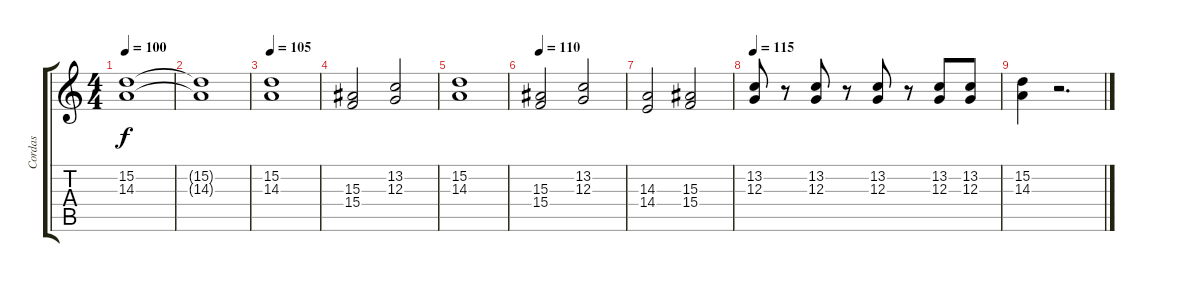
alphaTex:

\track ("Cordas" "Cordas") {instrument stringensemble1}
\staff {score tabs}
\tuning (E4 B3 G3 D3 A2 E2) {hide}
\ts (4 4)
\tempo 100
\clef g2
\ks c
(15.2{t} 14.3{t}).1{dy f} |
(15.2{t} 14.3{t}).1 |
\tempo 105
(15.2 14.3).1 |
(15.3 15.4).2 (13.2 12.3).2 |
(15.2 14.3).1 |
\tempo 110
(15.3 15.4).2 (13.2 12.3).2 |
(14.3 14.4).2 (15.3 15.4).2 |
\tempo 115
(13.2 12.3).8 r.8 (13.2 12.3).8 r.8 (13.2 12.3).8 r.8 (13.2 12.3).8 (13.2 12.3).8 |
(15.2 14.3).4 r.2{d}
